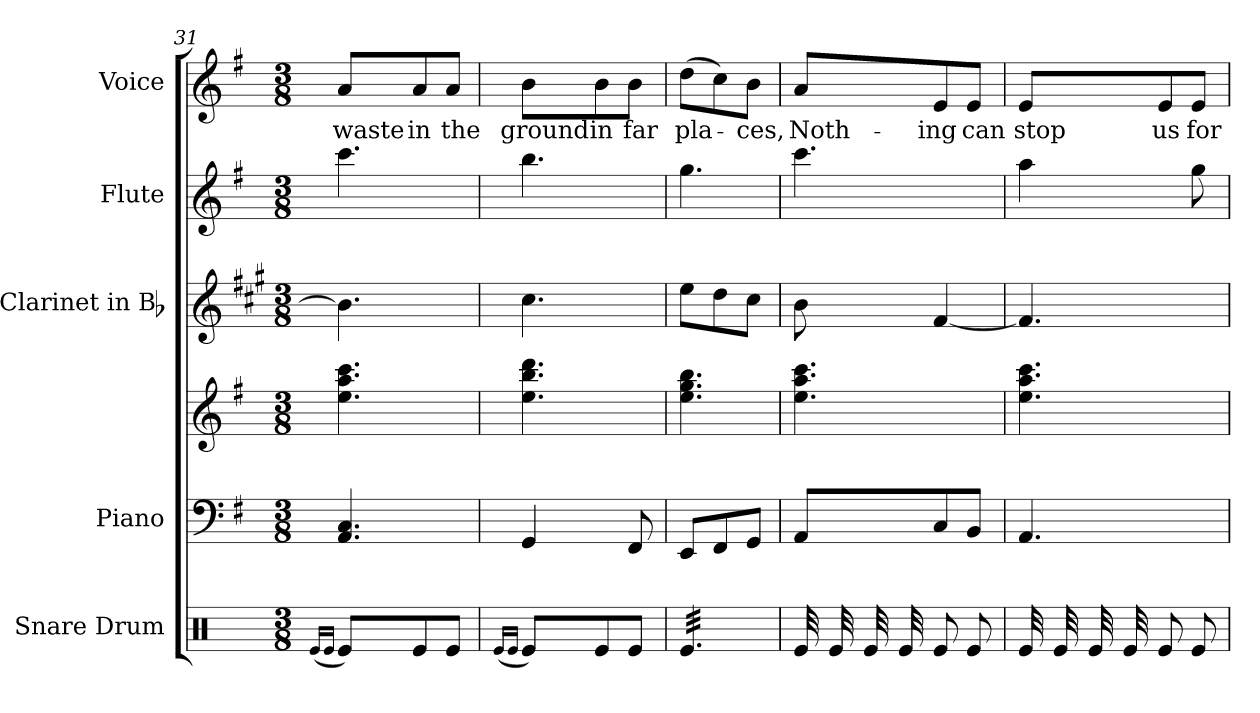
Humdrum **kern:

**kern	**kern	**kern	**kern	**kern	**kern	**text
*part5	*part4	*part4	*part3	*part2	*part1	*part1
*staff6	*staff5	*staff4	*staff3	*staff2	*staff1	*staff1
*I"Snare Drum	*I"Piano	*	*I"Clarinet in Bb	*I"Flute	*I"Voice	*
*I'S. D.	*I'Pno.	*	*I'Cl.	*I'Fl.	*I'Voice	*
*clefX	*clefF4	*clefG2	*clefG2	*clefG2	*clefG2	*
*	*	*	*ITrd1c2	*	*	*
*k[]	*k[f#]	*k[f#]	*k[f#]	*k[f#]	*k[f#]	*
*C:	*G:	*G:	*G:	*G:	*G:	*
*M3/8	*M3/8	*M3/8	*M3/8	*M3/8	*M3/8	*
=31	=31	=31	=31	=31	=31	=31
(16qRei/LL	.	.	.	.	.	.
16qRei/JJ	.	.	.	.	.	.
!	!	!	!	!	!	!LO:LY:b:color=#000000
8Rei/L)	4.AAi/ 4.Ci	4.eei\ 4.aai 4.ccci	4.ai\]	4.ccci\	8ai/L	waste
!	!	!	!	!	!	!LO:LY:b:color=#000000
8Rei/	.	.	.	.	8ai/	in
!	!	!	!	!	!	!LO:LY:b:color=#000000
8Rei/J	.	.	.	.	8ai/J	the
=32	=32	=32	=32	=32	=32	=32
(16qRei/LL	.	.	.	.	.	.
16qRei/JJ	.	.	.	.	.	.
!	!	!	!	!	!	!LO:LY:b:color=#000000
8Rei/L)	4GGi/	4.eei\ 4.bbi 4.dddi	4.bi\	4.bbi\	8bi\L	ground
!	!	!	!	!	!	!LO:LY:b:color=#000000
8Rei/	.	.	.	.	8bi\	in
!	!	!	!	!	!	!LO:LY:b:color=#000000
8Rei/J	8FF#i/	.	.	.	8bi\J	far
=33	=33	=33	=33	=33	=33	=33
!	!	!	!	!	!	!LO:LY:b:color=#000000
*tremolo	*	*	*	*	*	*
32Rei/LLL	8EEi/L	4.eei\ 4.ggi 4.bbi	8ddi\L	4.ggi\	(8ddi\L	pla-
32Rei/	.	.	.	.	.	.
32Rei/	.	.	.	.	.	.
32Rei/	.	.	.	.	.	.
32Rei/	8FF#i/	.	8cci\	.	8cci\)	.
32Rei/	.	.	.	.	.	.
32Rei/	.	.	.	.	.	.
32Rei/	.	.	.	.	.	.
!	!	!	!	!	!	!LO:LY:b:color=#000000
32Rei/	8GGi/J	.	8bi\J	.	8bi\J	-ces,
32Rei/	.	.	.	.	.	.
32Rei/	.	.	.	.	.	.
32Rei/JJJ	.	.	.	.	.	.
=34	=34	=34	=34	=34	=34	=34
!	!	!	!	!	!	!LO:LY:b:color=#000000
32Rei/LLL	8AAi/L	4.eei\ 4.aai 4.ccci	8ai\	4.ccci\	8ai/L	Noth-
32Rei/	.	.	.	.	.	.
32Rei/	.	.	.	.	.	.
32Rei/	.	.	.	.	.	.
*Xtremolo	*	*	*	*	*	*
!	!	!	!	!	!	!LO:LY:b:color=#000000
8Rei/	8Ci/	.	[4ei/	.	8ei/	-ing
!	!	!	!	!	!	!LO:LY:b:color=#000000
8Rei/J	8BBi/J	.	.	.	8ei/J	can
=35	=35	=35	=35	=35	=35	=35
!	!	!	!	!	!	!LO:LY:b:color=#000000
*tremolo	*	*	*	*	*	*
32Rei/LLL	4.AAi/	4.eei\ 4.aai 4.ccci	4.ei/]	4aai\	8ei/L	stop
32Rei/	.	.	.	.	.	.
32Rei/	.	.	.	.	.	.
32Rei/	.	.	.	.	.	.
*Xtremolo	*	*	*	*	*	*
!	!	!	!	!	!	!LO:LY:b:color=#000000
8Rei/	.	.	.	.	8ei/	us
!	!	!	!	!	!	!LO:LY:b:color=#000000
8Rei/J	.	.	.	8ggi\	8ei/J	for
=	=	=	=	=	=	=
*-	*-	*-	*-	*-	*-	*-
